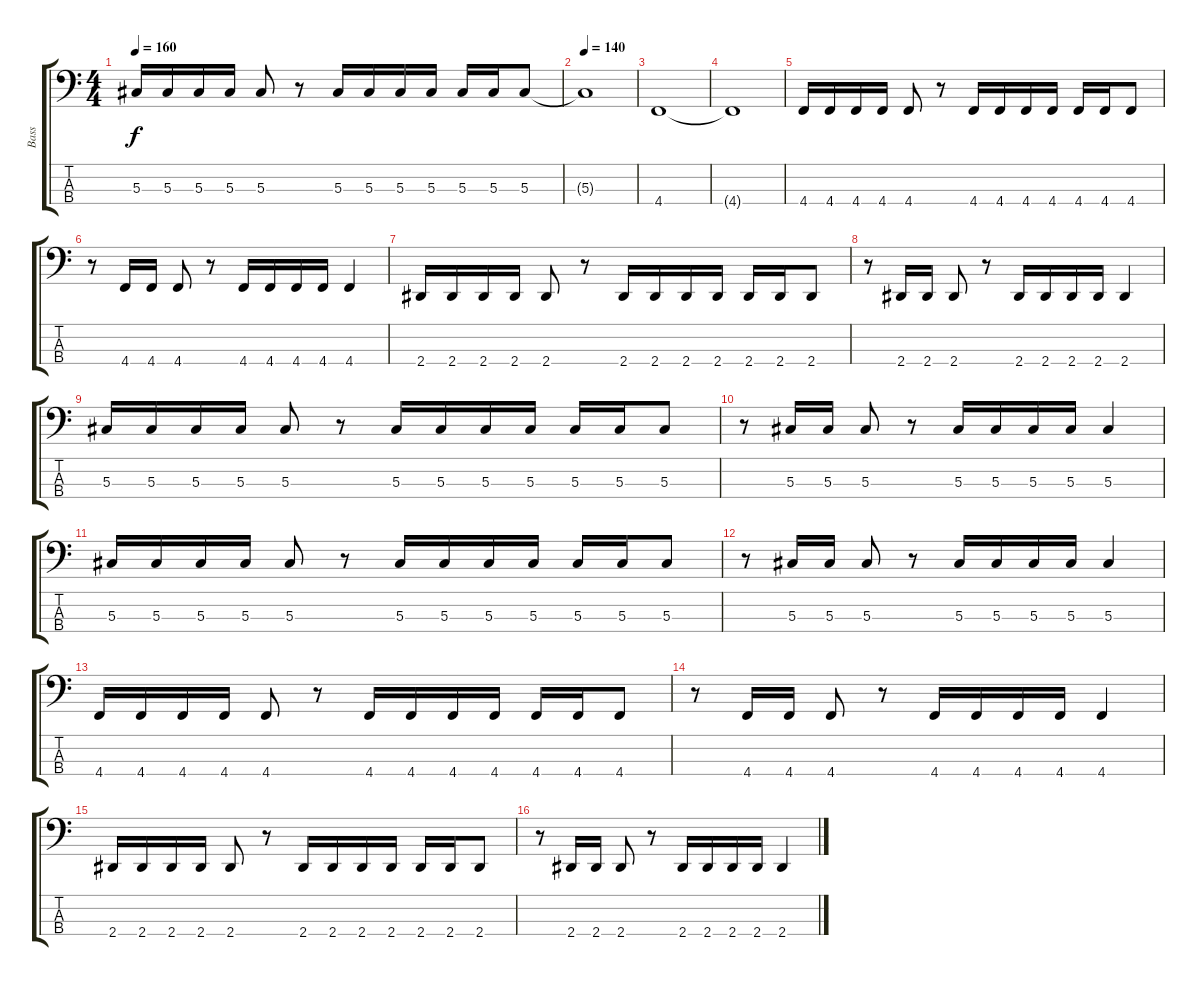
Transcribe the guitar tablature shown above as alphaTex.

\track ("Bass" "Bass") {instrument electricbasspick}
\staff {score tabs}
\tuning (Gb2 Db2 Ab1 Db1) {hide}
\ts (4 4)
\tempo 160
\clef f4
\ks c
5.3.16{dy f} 5.3.16 5.3.16 5.3.16 5.3.8 r.8 5.3.16 5.3.16 5.3.16 5.3.16 5.3.16 5.3.16 5.3.8 |
\tempo 140
5.3{t}.1 |
4.4.1 |
4.4{t}.1 |
4.4.16 4.4.16 4.4.16 4.4.16 4.4.8 r.8 4.4.16 4.4.16 4.4.16 4.4.16 4.4.16 4.4.16 4.4.8 |
r.8 4.4.16 4.4.16 4.4.8 r.8 4.4.16 4.4.16 4.4.16 4.4.16 4.4.4 |
2.4.16 2.4.16 2.4.16 2.4.16 2.4.8 r.8 2.4.16 2.4.16 2.4.16 2.4.16 2.4.16 2.4.16 2.4.8 |
r.8 2.4.16 2.4.16 2.4.8 r.8 2.4.16 2.4.16 2.4.16 2.4.16 2.4.4 |
5.3.16 5.3.16 5.3.16 5.3.16 5.3.8 r.8 5.3.16 5.3.16 5.3.16 5.3.16 5.3.16 5.3.16 5.3.8 |
r.8 5.3.16 5.3.16 5.3.8 r.8 5.3.16 5.3.16 5.3.16 5.3.16 5.3.4 |
5.3.16 5.3.16 5.3.16 5.3.16 5.3.8 r.8 5.3.16 5.3.16 5.3.16 5.3.16 5.3.16 5.3.16 5.3.8 |
r.8 5.3.16 5.3.16 5.3.8 r.8 5.3.16 5.3.16 5.3.16 5.3.16 5.3.4 |
4.4.16 4.4.16 4.4.16 4.4.16 4.4.8 r.8 4.4.16 4.4.16 4.4.16 4.4.16 4.4.16 4.4.16 4.4.8 |
r.8 4.4.16 4.4.16 4.4.8 r.8 4.4.16 4.4.16 4.4.16 4.4.16 4.4.4 |
2.4.16 2.4.16 2.4.16 2.4.16 2.4.8 r.8 2.4.16 2.4.16 2.4.16 2.4.16 2.4.16 2.4.16 2.4.8 |
r.8 2.4.16 2.4.16 2.4.8 r.8 2.4.16 2.4.16 2.4.16 2.4.16 2.4.4
